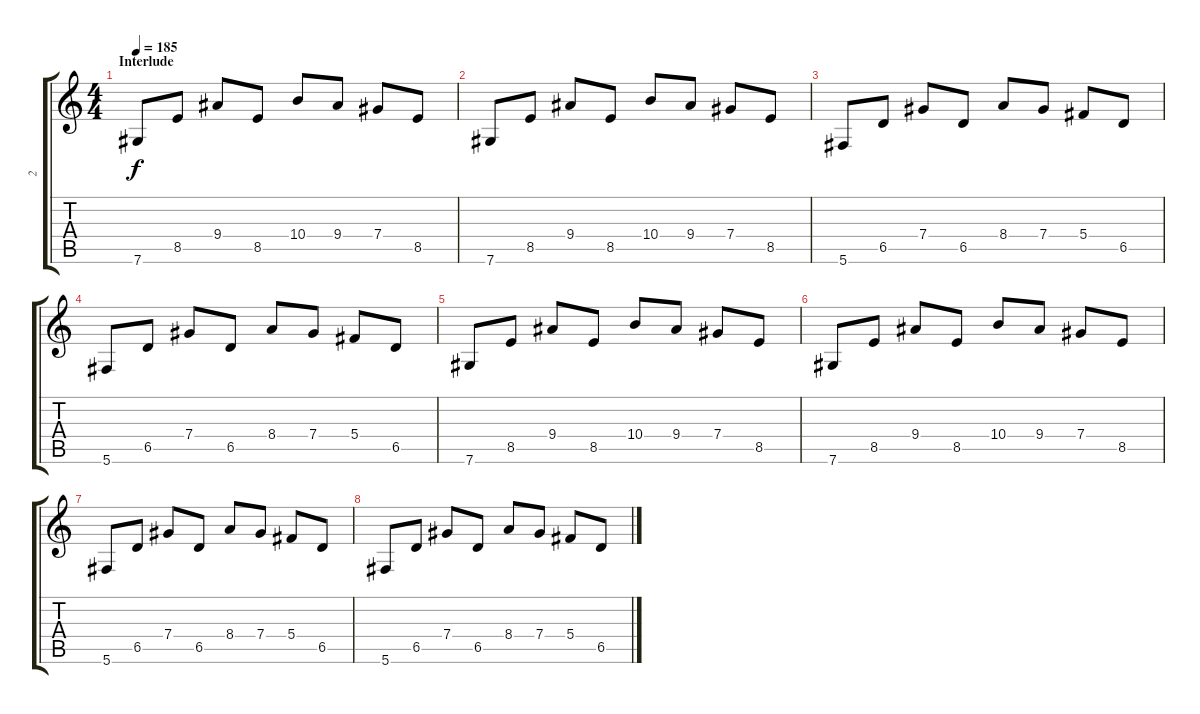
\track ("2" "2") {instrument electricguitarclean}
\staff {score tabs}
\tuning (Eb4 Bb3 Gb3 Db3 Ab2 Db2) {hide}
\ts (4 4)
\section ("" "Interlude")
\tempo 185
\clef g2
\ks c
7.6.8{dy f} 8.5.8 9.4.8 8.5.8 10.4.8 9.4.8 7.4.8 8.5.8 |
7.6.8 8.5.8 9.4.8 8.5.8 10.4.8 9.4.8 7.4.8 8.5.8 |
5.6.8 6.5.8 7.4.8 6.5.8 8.4.8 7.4.8 5.4.8 6.5.8 |
5.6.8 6.5.8 7.4.8 6.5.8 8.4.8 7.4.8 5.4.8 6.5.8 |
7.6.8 8.5.8 9.4.8 8.5.8 10.4.8 9.4.8 7.4.8 8.5.8 |
7.6.8 8.5.8 9.4.8 8.5.8 10.4.8 9.4.8 7.4.8 8.5.8 |
5.6.8 6.5.8 7.4.8 6.5.8 8.4.8 7.4.8 5.4.8 6.5.8 |
5.6.8 6.5.8 7.4.8 6.5.8 8.4.8 7.4.8 5.4.8 6.5.8
